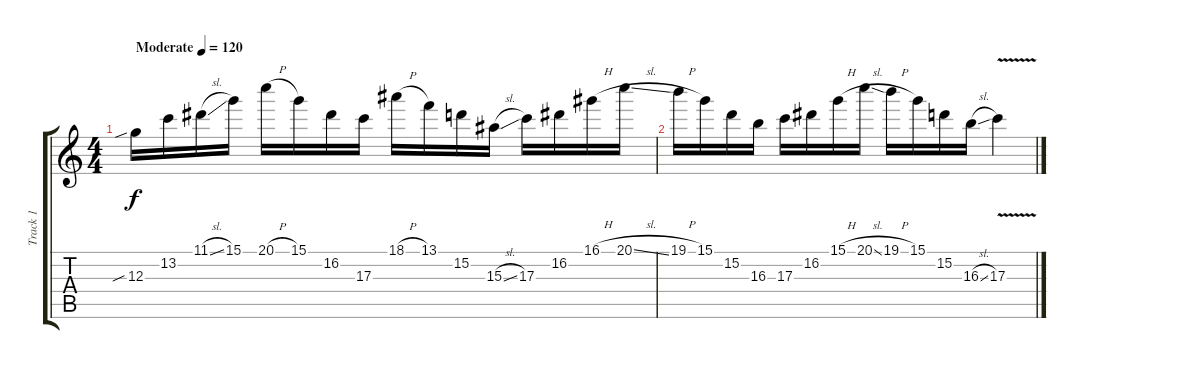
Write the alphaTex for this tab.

\track ("Track 1" "Track 1") {instrument acousticguitarsteel}
\staff {score tabs}
\tuning (E4 B3 G3 D3 A2 E2) {hide}
\ts (4 4)
\tempo (120 "Moderate")
\clef g2
\ks c
12.3{sib}.16{dy f instrument acousticguitarsteel} 13.2.16 11.1{sl}.16 15.1.16 20.1{h}.16 15.1.16 16.2.16 17.3.16 18.1{h}.16 13.1.16 15.2.16 15.3{sl}.16 17.3.16 16.2.16 16.1{h}.16 20.1{sl}.16 |
19.1{h}.16 15.1.16 15.2.16 16.3.16 17.3.16 16.2.16 15.1{h}.16 20.1{sl}.16 19.1{h}.16 15.1.16 15.2.16 16.3{sl}.16 17.3{v}.4
